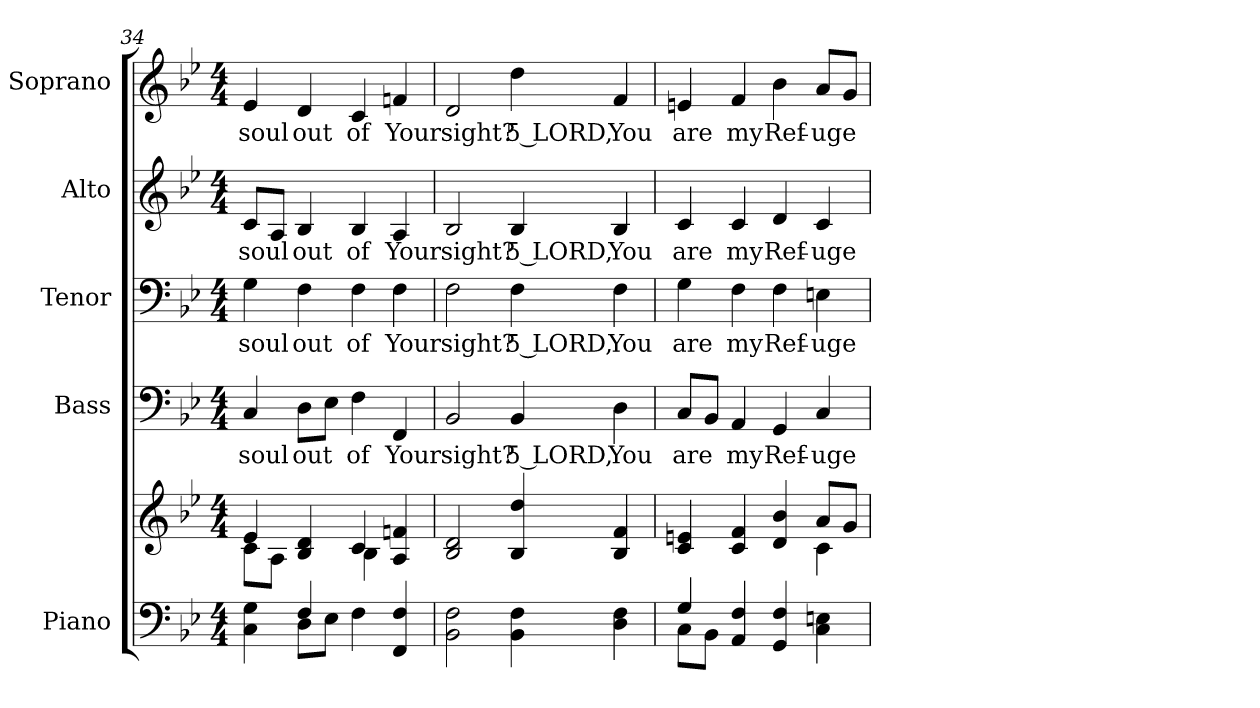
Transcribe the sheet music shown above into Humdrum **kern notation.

**kern	**kern	**kern	**text	**kern	**text	**kern	**text	**kern	**text
*part5	*part5	*part4	*part4	*part3	*part3	*part2	*part2	*part1	*part1
*staff6	*staff5	*staff4	*staff4	*staff3	*staff3	*staff2	*staff2	*staff1	*staff1
*I"Piano	*	*I"Bass	*	*I"Tenor	*	*I"Alto	*	*I"Soprano	*
*I'Pno.	*	*I'B.	*	*I'T.	*	*I'A.	*	*I'S.	*
!!LO:PB:g=z
*clefF4	*clefG2	*clefF4	*	*clefF4	*	*clefG2	*	*clefG2	*
*k[b-e-]	*k[b-e-]	*k[b-e-]	*	*k[b-e-]	*	*k[b-e-]	*	*k[b-e-]	*
*B-:	*B-:	*B-:	*	*B-:	*	*B-:	*	*B-:	*
*M4/4	*M4/4	*M4/4	*	*M4/4	*	*M4/4	*	*M4/4	*
=34	=34	=34	=34	=34	=34	=34	=34	=34	=34
*^	*^	*	*	*	*	*	*	*	*
!	!	!	!	!	!LO:LY:b:color=#000000	!	!	!	!	!	!
!	!	!	!	!	!	!	!LO:LY:b:color=#000000	!	!	!	!
!	!	!	!	!	!	!	!	!	!LO:LY:b:color=#000000	!	!
!	!	!	!	!	!	!	!	!	!	!	!LO:LY:b:color=#000000
4Ci\ 4Gi	4ryy	4e-i/	8ci\L	4Ci/	soul	4Gi\	soul	8ci/L	soul	4e-i/	soul
.	.	.	8Ai\J	.	.	.	.	8Ai/J	.	.	.
!	!	!	!	!	!LO:LY:b:color=#000000	!	!	!	!	!	!
!	!	!	!	!	!	!	!LO:LY:b:color=#000000	!	!	!	!
!	!	!	!	!	!	!	!	!	!LO:LY:b:color=#000000	!	!
!	!	!	!	!	!	!	!	!	!	!	!LO:LY:b:color=#000000
4Fi/	8Di\L	4B-i/ 4di	4ryy	8Di\L	out	4Fi\	out	4B-i/	out	4di/	out
.	8E-i\J	.	.	8E-i\J	.	.	.	.	.	.	.
!	!	!	!	!	!LO:LY:b:color=#000000	!	!	!	!	!	!
!	!	!	!	!	!	!	!LO:LY:b:color=#000000	!	!	!	!
!	!	!	!	!	!	!	!	!	!LO:LY:b:color=#000000	!	!
!	!	!	!	!	!	!	!	!	!	!	!LO:LY:b:color=#000000
4Fi\	2ryy	4ci/	4B-i\	4Fi\	of	4Fi\	of	4B-i/	of	4ci/	of
!	!	!	!	!	!LO:LY:b:color=#000000	!	!	!	!	!	!
!	!	!	!	!	!	!	!LO:LY:b:color=#000000	!	!	!	!
!	!	!	!	!	!	!	!	!	!LO:LY:b:color=#000000	!	!
!	!	!	!	!	!	!	!	!	!	!	!LO:LY:b:color=#000000
4FFi/ 4Fi	.	4Ai/ 4fni	4ryy	4FFi/	Your	4Fi\	Your	4Ai/	Your	4fni/	Your
*v	*v	*	*	*	*	*	*	*	*	*	*
*	*v	*v	*	*	*	*	*	*	*	*
=35	=35	=35	=35	=35	=35	=35	=35	=35	=35
*	*^	*	*	*	*	*	*	*	*
!	!	!	!	!LO:LY:b:color=#000000	!	!	!	!	!	!
*	*v	*v	*	*	*	*	*	*	*	*
*	*^	*	*	*	*	*	*	*	*
!	!	!	!	!	!	!LO:LY:b:color=#000000	!	!	!	!
*	*v	*v	*	*	*	*	*	*	*	*
*	*^	*	*	*	*	*	*	*	*
!	!	!	!	!	!	!	!	!LO:LY:b:color=#000000	!	!
*	*v	*v	*	*	*	*	*	*	*	*
*	*^	*	*	*	*	*	*	*	*
!	!	!	!	!	!	!	!	!	!	!LO:LY:b:color=#000000
*	*v	*v	*	*	*	*	*	*	*	*
2BB-i\ 2Fi	2B-i/ 2di	2BB-i/	sight?	2Fi\	sight?	2B-i/	sight?	2di/	sight?
!	!	!	!LO:LY:b:color=#000000	!	!	!	!	!	!
!	!	!	!	!	!LO:LY:b:color=#000000	!	!	!	!
!	!	!	!	!	!	!	!LO:LY:b:color=#000000	!	!
!	!	!	!	!	!	!	!	!	!LO:LY:b:color=#000000
4BB-i\ 4Fi	4B-i/ 4ddi	4BB-i/	5 LORD,	4Fi\	5 LORD,	4B-i/	5 LORD,	4ddi\	5 LORD,
!	!	!	!LO:LY:b:color=#000000	!	!	!	!	!	!
!	!	!	!	!	!LO:LY:b:color=#000000	!	!	!	!
!	!	!	!	!	!	!	!LO:LY:b:color=#000000	!	!
!	!	!	!	!	!	!	!	!	!LO:LY:b:color=#000000
4Di\ 4Fi	4B-i/ 4fi	4Di\	You	4Fi\	You	4B-i/	You	4fi/	You
=36	=36	=36	=36	=36	=36	=36	=36	=36	=36
*^	*^	*	*	*	*	*	*	*	*
!	!	!	!	!	!LO:LY:b:color=#000000	!	!	!	!	!	!
!	!	!	!	!	!	!	!LO:LY:b:color=#000000	!	!	!	!
!	!	!	!	!	!	!	!	!	!LO:LY:b:color=#000000	!	!
!	!	!	!	!	!	!	!	!	!	!	!LO:LY:b:color=#000000
4Gi/	8Ci\L	4ci/ 4eni	2ryy	8Ci/L	are	4Gi\	are	4ci/	are	4eni/	are
.	8BB-i\J	.	.	8BB-i/J	.	.	.	.	.	.	.
!	!	!	!	!	!LO:LY:b:color=#000000	!	!	!	!	!	!
!	!	!	!	!	!	!	!LO:LY:b:color=#000000	!	!	!	!
!	!	!	!	!	!	!	!	!	!LO:LY:b:color=#000000	!	!
!	!	!	!	!	!	!	!	!	!	!	!LO:LY:b:color=#000000
4AAi/ 4Fi	4ryy	4ci/ 4fi	.	4AAi/	my	4Fi\	my	4ci/	my	4fi/	my
!	!	!	!	!	!LO:LY:b:color=#000000	!	!	!	!	!	!
!	!	!	!	!	!	!	!LO:LY:b:color=#000000	!	!	!	!
!	!	!	!	!	!	!	!	!	!LO:LY:b:color=#000000	!	!
!	!	!	!	!	!	!	!	!	!	!	!LO:LY:b:color=#000000
4GGi/ 4Fi	2ryy	4di/ 4b-i	4ryy	4GGi/	Ref-	4Fi\	Ref-	4di/	Ref-	4b-i\	Ref-
!	!	!	!	!	!LO:LY:b:color=#000000	!	!	!	!	!	!
!	!	!	!	!	!	!	!LO:LY:b:color=#000000	!	!	!	!
!	!	!	!	!	!	!	!	!	!LO:LY:b:color=#000000	!	!
!	!	!	!	!	!	!	!	!	!	!	!LO:LY:b:color=#000000
4Ci\ 4Eni	.	8ai/L	4ci\	4Ci/	-uge	4Eni\	-uge	4ci/	-uge	8ai/L	-uge
.	.	8gi/J	.	.	.	.	.	.	.	8gi/J	.
*v	*v	*	*	*	*	*	*	*	*	*	*
*	*v	*v	*	*	*	*	*	*	*	*
=	=	=	=	=	=	=	=	=	=
*-	*-	*-	*-	*-	*-	*-	*-	*-	*-
